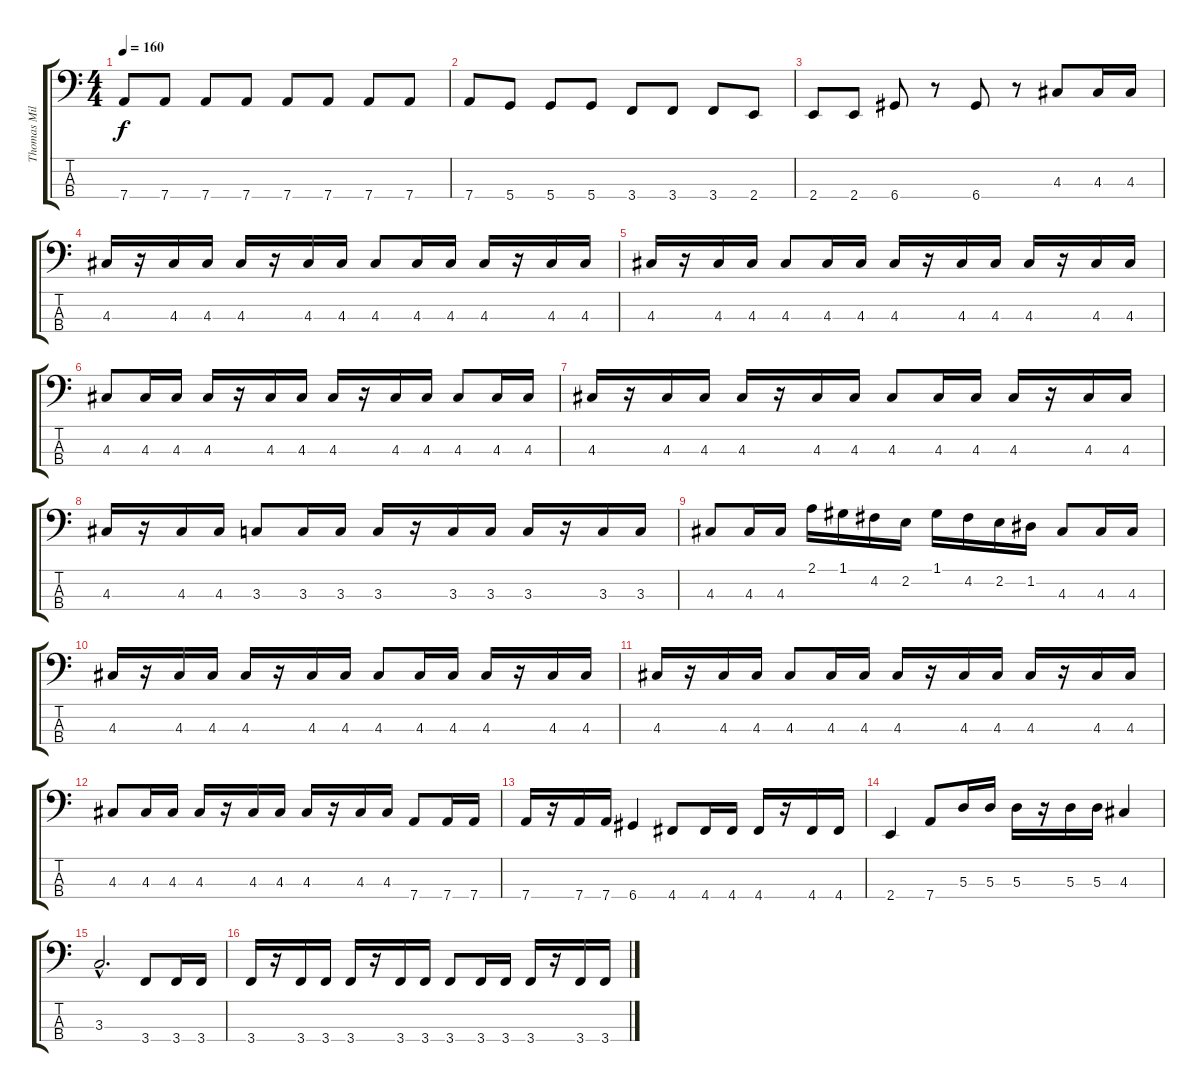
\track ("Thomas Miller (Bass)" "Thomas Mil") {instrument electricbassfinger}
\staff {score tabs}
\tuning (G2 D2 A1 D1) {hide}
\ts (4 4)
\tempo 160
\clef f4
\ks c
7.4.8{dy f} 7.4.8 7.4.8 7.4.8 7.4.8 7.4.8 7.4.8 7.4.8 |
7.4.8 5.4.8 5.4.8 5.4.8 3.4.8 3.4.8 3.4.8 2.4.8 |
2.4.8 2.4.8 6.4.8 r.8 6.4.8 r.8 4.3.8 4.3.16 4.3.16 |
4.3.16 r.16 4.3.16 4.3.16 4.3.16 r.16 4.3.16 4.3.16 4.3.8 4.3.16 4.3.16 4.3.16 r.16 4.3.16 4.3.16 |
4.3.16 r.16 4.3.16 4.3.16 4.3.8 4.3.16 4.3.16 4.3.16 r.16 4.3.16 4.3.16 4.3.16 r.16 4.3.16 4.3.16 |
4.3.8 4.3.16 4.3.16 4.3.16 r.16 4.3.16 4.3.16 4.3.16 r.16 4.3.16 4.3.16 4.3.8 4.3.16 4.3.16 |
4.3.16 r.16 4.3.16 4.3.16 4.3.16 r.16 4.3.16 4.3.16 4.3.8 4.3.16 4.3.16 4.3.16 r.16 4.3.16 4.3.16 |
4.3.16 r.16 4.3.16 4.3.16 3.3.8 3.3.16 3.3.16 3.3.16 r.16 3.3.16 3.3.16 3.3.16 r.16 3.3.16 3.3.16 |
4.3.8 4.3.16 4.3.16 2.1.16 1.1.16 4.2.16 2.2.16 1.1.16 4.2.16 2.2.16 1.2.16 4.3.8 4.3.16 4.3.16 |
4.3.16 r.16 4.3.16 4.3.16 4.3.16 r.16 4.3.16 4.3.16 4.3.8 4.3.16 4.3.16 4.3.16 r.16 4.3.16 4.3.16 |
4.3.16 r.16 4.3.16 4.3.16 4.3.8 4.3.16 4.3.16 4.3.16 r.16 4.3.16 4.3.16 4.3.16 r.16 4.3.16 4.3.16 |
4.3.8 4.3.16 4.3.16 4.3.16 r.16 4.3.16 4.3.16 4.3.16 r.16 4.3.16 4.3.16 7.4.8 7.4.16 7.4.16 |
7.4.16 r.16 7.4.16 7.4.16 6.4.4 4.4.8 4.4.16 4.4.16 4.4.16 r.16 4.4.16 4.4.16 |
2.4.4 7.4.8 5.3.16 5.3.16 5.3.16 r.16 5.3.16 5.3.16 4.3.4 |
3.3{hac}.2{d} 3.4.8 3.4.16 3.4.16 |
3.4.16 r.16 3.4.16 3.4.16 3.4.16 r.16 3.4.16 3.4.16 3.4.8 3.4.16 3.4.16 3.4.16 r.16 3.4.16 3.4.16
